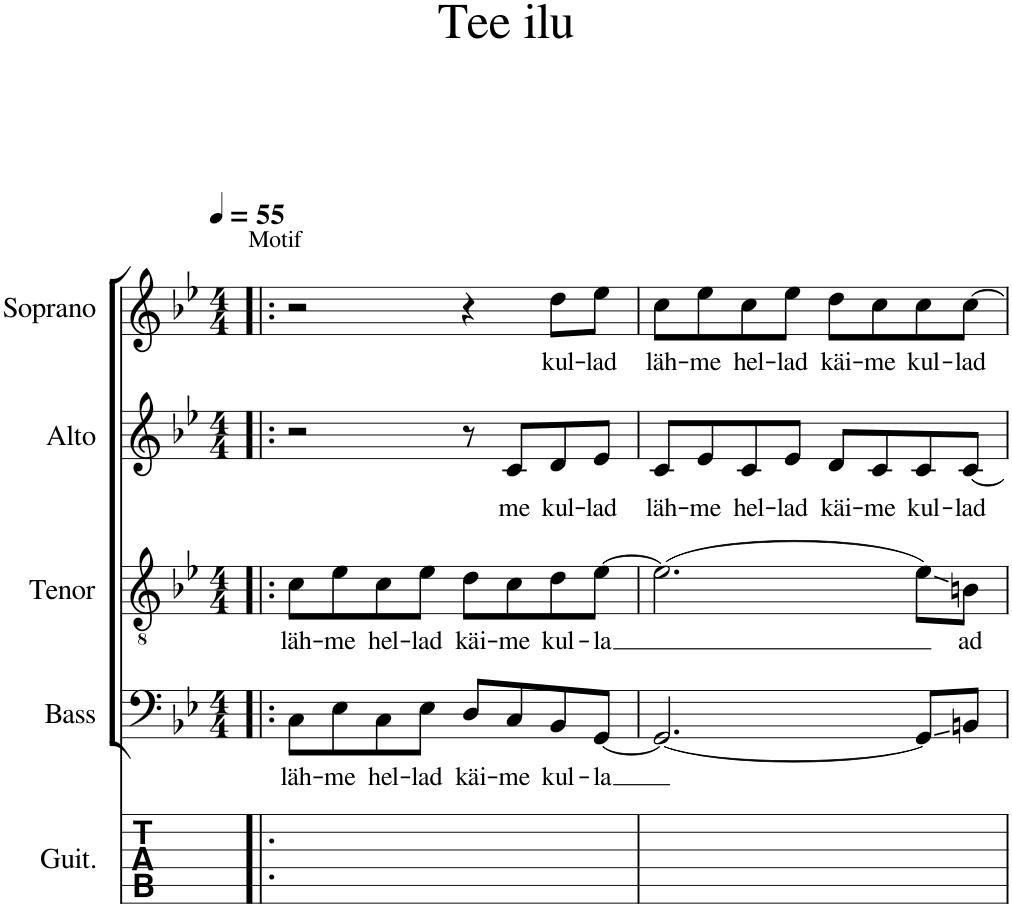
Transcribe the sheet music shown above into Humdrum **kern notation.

**kern	**kern	**text	**kern	**text	**kern	**text	**kern	**text
*part5	*part4	*part4	*part3	*part3	*part2	*part2	*part1	*part1
*staff5	*staff4	*staff4	*staff3	*staff3	*staff2	*staff2	*staff1	*staff1
*I"Guit.	*I"Bass	*	*I"Tenor	*	*I"Alto	*	*I"Soprano	*
*I'Guit.	*I'B.	*	*I'T.	*	*I'A.	*	*I'S.	*
*stria6	*	*	*	*	*	*	*	*
*	*clefF4	*	*clefGv2	*	*clefG2	*	*clefG2	*
*k[b-e-]	*k[b-e-]	*	*k[b-e-]	*	*k[b-e-]	*	*k[b-e-]	*
*M4/4	*M4/4	*	*M4/4	*	*M4/4	*	*M4/4	*
*MM55	*MM55	*	*MM55	*	*MM55	*	*MM55	*
=1!|:	=1!|:	=1!|:	=1!|:	=1!|:	=1!|:	=1!|:	=1!|:	=1!|:
!	!	!	!	!	!	!	!LO:TX:a:t=Motif	!
!	!	!LO:LY:b	!	!LO:LY:b	!	!	!	!
1r	8C\L	läh-	8c\L	läh-	2r	.	2r	.
!	!	!LO:LY:b	!	!LO:LY:b	!	!	!	!
.	8E-\	-me	8e-\	-me	.	.	.	.
!	!	!LO:LY:b	!	!LO:LY:b	!	!	!	!
.	8C\	hel-	8c\	hel-	.	.	.	.
!	!	!LO:LY:b	!	!LO:LY:b	!	!	!	!
.	8E-\J	-lad	8e-\J	-lad	.	.	.	.
!	!	!LO:LY:b	!	!LO:LY:b	!	!	!	!
.	8D/L	käi-	8d\L	käi-	8r	.	4r	.
!	!	!LO:LY:b	!	!LO:LY:b	!	!LO:LY:b	!	!
.	8C/	-me	8c\	-me	8c/L	me	.	.
!	!	!LO:LY:b	!	!LO:LY:b	!	!LO:LY:b	!	!LO:LY:b
.	8BB-/	kul-	8d\	kul-	8d/	kul-	8dd\L	kul-
!	!	!LO:LY:b	!	!LO:LY:b	!	!LO:LY:b	!	!LO:LY:b
.	[8GG/J	-la	[8e-\J	-la	8e-/J	-lad	8ee-\J	-lad
=2	=2	=2	=2	=2	=2	=2	=2	=2
!	!	!	!	!	!	!LO:LY:b	!	!LO:LY:b
1r	2.GG/_	.	(2.e-\]	.	8c/L	läh-	8cc\L	läh-
!	!	!	!	!	!	!LO:LY:b	!	!LO:LY:b
.	.	.	.	.	8e-/	-me	8ee-\	-me
!	!	!	!	!	!	!LO:LY:b	!	!LO:LY:b
.	.	.	.	.	8c/	hel-	8cc\	hel-
!	!	!	!	!	!	!LO:LY:b	!	!LO:LY:b
.	.	.	.	.	8e-/J	-lad	8ee-\J	-lad
!	!	!	!	!	!	!LO:LY:b	!	!LO:LY:b
.	.	.	.	.	8d/L	käi-	8dd\L	käi-
!	!	!	!	!	!	!LO:LY:b	!	!LO:LY:b
.	.	.	.	.	8c/	-me	8cc\	-me
!	!	!	!	!	!	!LO:LY:b	!	!LO:LY:b
.	8GG/L]	.	8e-\L)	.	8c/	kul-	8cc\	kul-
!	!	!	!	!LO:LY:b	!	!LO:LY:b	!	!LO:LY:b
.	8BBn/J	.	8Bn\J	ad	[8c/J	-lad	[8cc\J	-lad
=	=	=	=	=	=	=	=	=
*-	*-	*-	*-	*-	*-	*-	*-	*-
